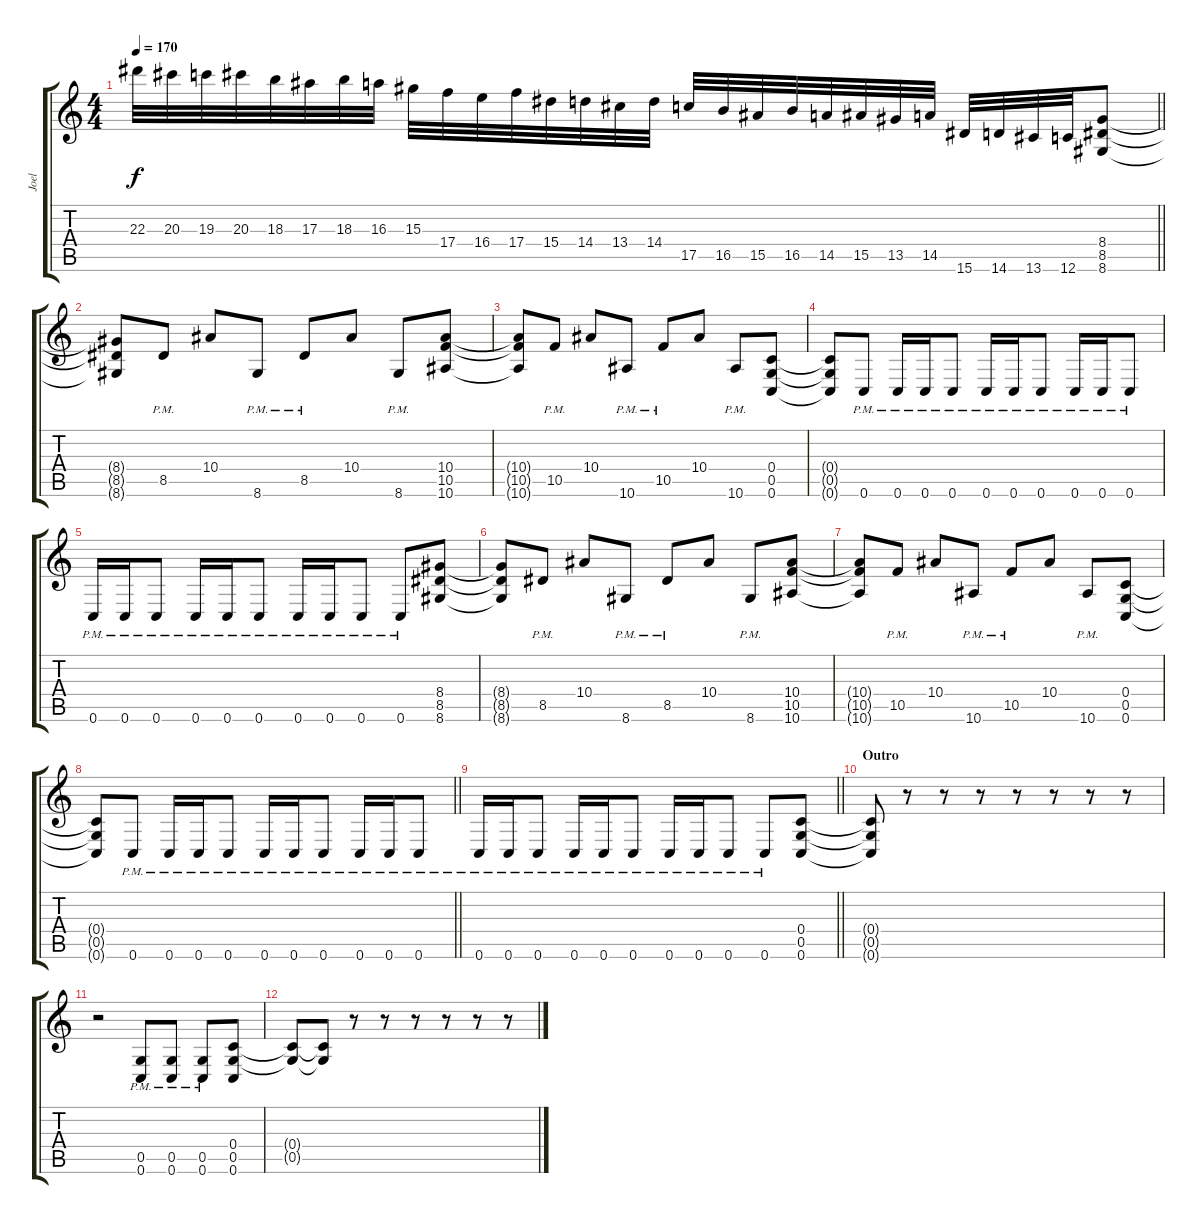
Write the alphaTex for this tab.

\track ("Joel" "Joel") {instrument distortionguitar}
\staff {score tabs}
\tuning (D4 A3 F3 C3 G2 C2) {hide}
\ts (4 4)
\tempo 170
\clef g2
\barLineRight lightlight
\ks c
22.3.32{dy f} 20.3.32 19.3.32 20.3.32 18.3.32 17.3.32 18.3.32 16.3.32 15.3.32 17.4.32 16.4.32 17.4.32 15.4.32 14.4.32 13.4.32 14.4.32 17.5.32 16.5.32 15.5.32 16.5.32 14.5.32 15.5.32 13.5.32 14.5.32 15.6.32 14.6.32 13.6.32 12.6.32 (8.4 8.5 8.6).8 |
(8.4{t} 8.5{t} 8.6{t}).8 8.5{pm}.8 10.4.8 8.6{pm}.8 8.5{pm}.8 10.4.8 8.6{pm}.8 (10.4 10.5 10.6).8 |
(10.4{t} 10.5{t} 10.6{t}).8 10.5{pm}.8 10.4.8 10.6{pm}.8 10.5{pm}.8 10.4.8 10.6{pm}.8 (0.4 0.5 0.6).8 |
(0.4{t} 0.5{t} 0.6{t}).8 0.6{pm}.8 0.6{pm}.16 0.6{pm}.16 0.6{pm}.8 0.6{pm}.16 0.6{pm}.16 0.6{pm}.8 0.6{pm}.16 0.6{pm}.16 0.6{pm}.8 |
0.6{pm}.16 0.6{pm}.16 0.6{pm}.8 0.6{pm}.16 0.6{pm}.16 0.6{pm}.8 0.6{pm}.16 0.6{pm}.16 0.6{pm}.8 0.6{pm}.8 (8.4 8.5 8.6).8 |
(8.4{t} 8.5{t} 8.6{t}).8 8.5{pm}.8 10.4.8 8.6{pm}.8 8.5{pm}.8 10.4.8 8.6{pm}.8 (10.4 10.5 10.6).8 |
(10.4{t} 10.5{t} 10.6{t}).8 10.5{pm}.8 10.4.8 10.6{pm}.8 10.5{pm}.8 10.4.8 10.6{pm}.8 (0.4 0.5 0.6).8 |
\barLineRight lightlight
(0.4{t} 0.5{t} 0.6{t}).8 0.6{pm}.8 0.6{pm}.16 0.6{pm}.16 0.6{pm}.8 0.6{pm}.16 0.6{pm}.16 0.6{pm}.8 0.6{pm}.16 0.6{pm}.16 0.6{pm}.8 |
\barLineRight lightlight
0.6{pm}.16 0.6{pm}.16 0.6{pm}.8 0.6{pm}.16 0.6{pm}.16 0.6{pm}.8 0.6{pm}.16 0.6{pm}.16 0.6{pm}.8 0.6{pm}.8 (0.4 0.5 0.6).8 |
\section ("" "Outro")
(0.4{t} 0.5{t} 0.6{t}).8 r.8 r.8 r.8 r.8 r.8 r.8 r.8 |
r.2 (0.5{pm} 0.6{pm}).8 (0.5{pm} 0.6{pm}).8 (0.5{pm} 0.6{pm}).8 (0.4 0.5 0.6).8 |
(0.4{t} 0.5{t}).8 (0.4{t} 0.5{t}).8 r.8 r.8 r.8 r.8 r.8 r.8
